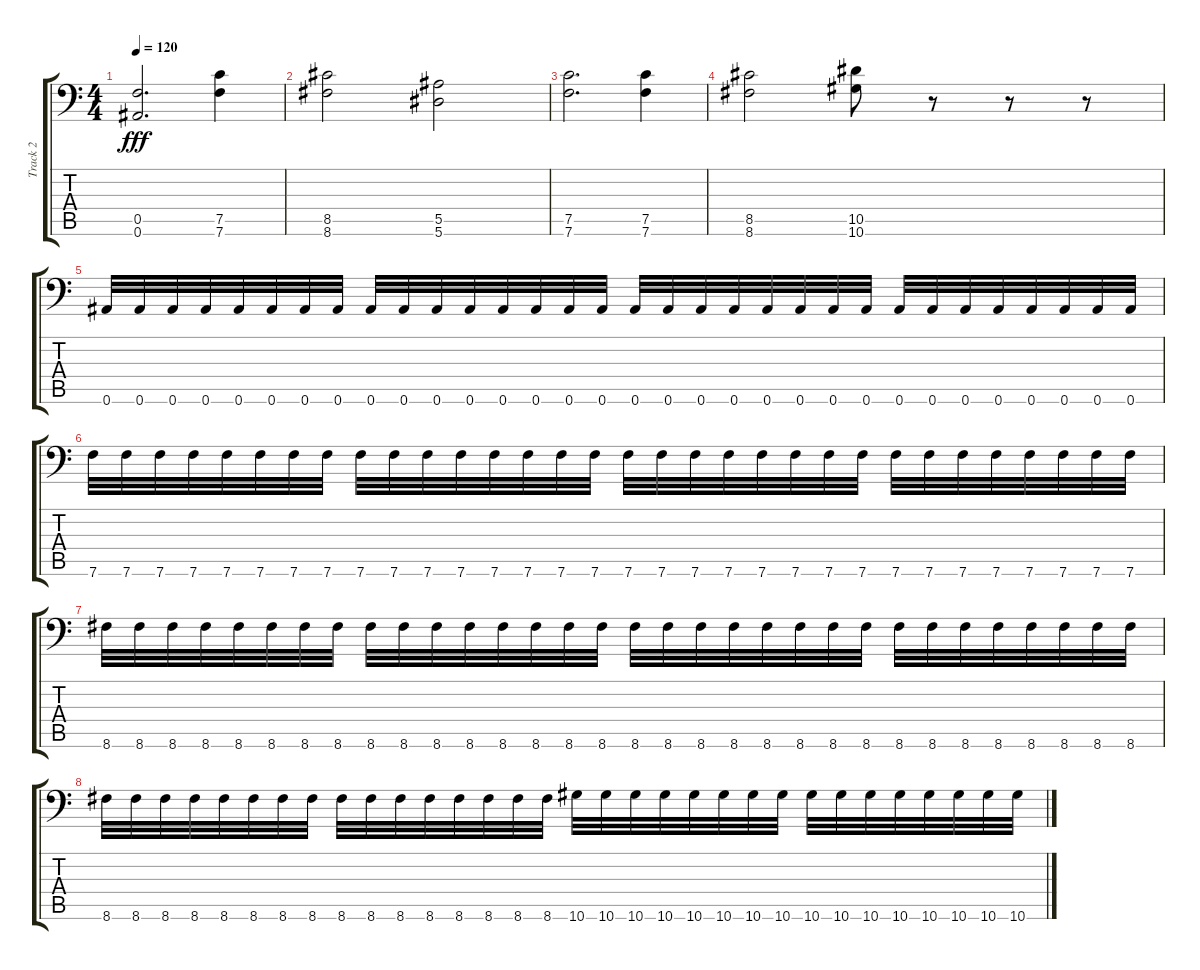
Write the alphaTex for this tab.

\track ("Track 2" "Track 2") {instrument distortionguitar}
\staff {score tabs}
\tuning (C4 G3 Eb3 Bb2 F2 Bb1) {hide}
\ts (4 4)
\tempo 120
\clef f4
\ks c
(0.5 0.6).2{d dy fff} (7.5 7.6).4 |
(8.5 8.6).2 (5.5 5.6).2 |
(7.5 7.6).2{d} (7.5 7.6).4 |
(8.5 8.6).2 (10.5 10.6).8 r.8 r.8 r.8 |
0.6.32 0.6.32 0.6.32 0.6.32 0.6.32 0.6.32 0.6.32 0.6.32 0.6.32 0.6.32 0.6.32 0.6.32 0.6.32 0.6.32 0.6.32 0.6.32 0.6.32 0.6.32 0.6.32 0.6.32 0.6.32 0.6.32 0.6.32 0.6.32 0.6.32 0.6.32 0.6.32 0.6.32 0.6.32 0.6.32 0.6.32 0.6.32 |
7.6.32 7.6.32 7.6.32 7.6.32 7.6.32 7.6.32 7.6.32 7.6.32 7.6.32 7.6.32 7.6.32 7.6.32 7.6.32 7.6.32 7.6.32 7.6.32 7.6.32 7.6.32 7.6.32 7.6.32 7.6.32 7.6.32 7.6.32 7.6.32 7.6.32 7.6.32 7.6.32 7.6.32 7.6.32 7.6.32 7.6.32 7.6.32 |
8.6.32 8.6.32 8.6.32 8.6.32 8.6.32 8.6.32 8.6.32 8.6.32 8.6.32 8.6.32 8.6.32 8.6.32 8.6.32 8.6.32 8.6.32 8.6.32 8.6.32 8.6.32 8.6.32 8.6.32 8.6.32 8.6.32 8.6.32 8.6.32 8.6.32 8.6.32 8.6.32 8.6.32 8.6.32 8.6.32 8.6.32 8.6.32 |
8.6.32 8.6.32 8.6.32 8.6.32 8.6.32 8.6.32 8.6.32 8.6.32 8.6.32 8.6.32 8.6.32 8.6.32 8.6.32 8.6.32 8.6.32 8.6.32 10.6.32 10.6.32 10.6.32 10.6.32 10.6.32 10.6.32 10.6.32 10.6.32 10.6.32 10.6.32 10.6.32 10.6.32 10.6.32 10.6.32 10.6.32 10.6.32
